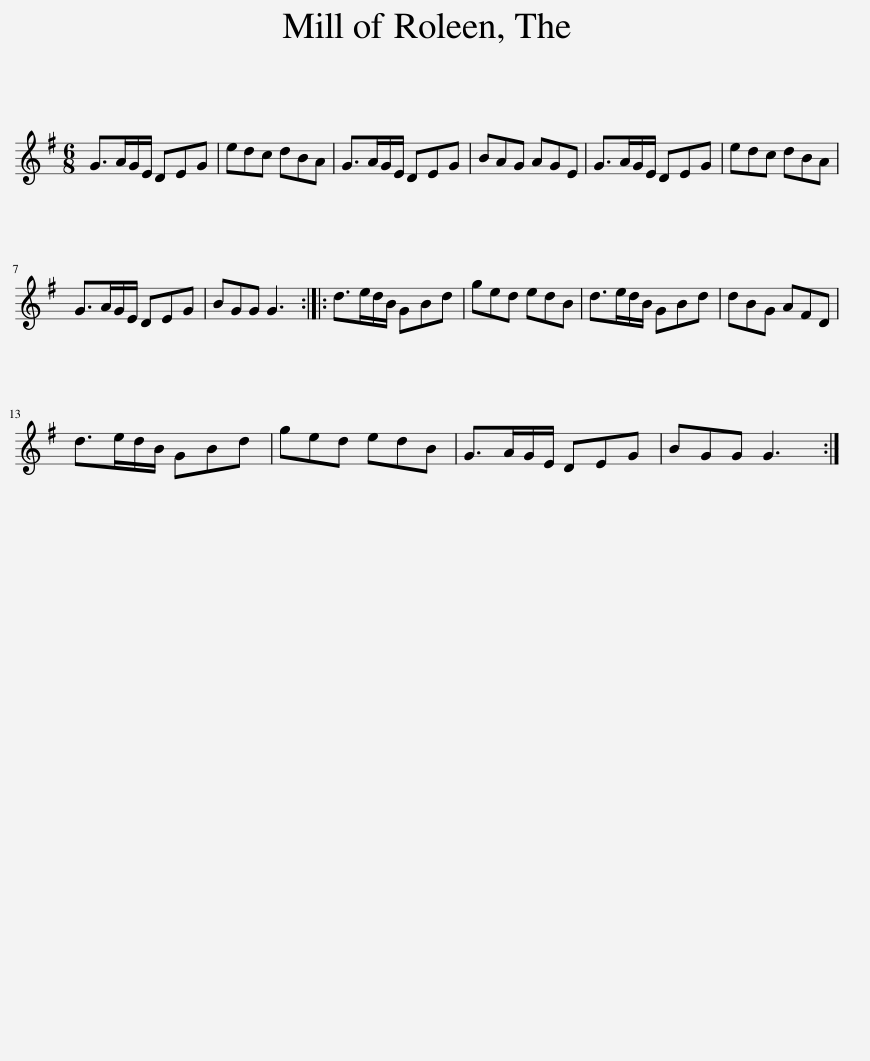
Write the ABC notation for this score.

X:1
L:1/8
M:6/8
I:linebreak $
K:G
V:1 treble
V:1
 G>AG/E/ DEG | edc dBA | G>AG/E/ DEG | BAG AGE | G>AG/E/ DEG | %5
 edc dBA |$ G>AG/E/ DEG | BGG G3 :: d>ed/B/ GBd | ged edB | %10
 d>ed/B/ GBd | dBG AFD |$ d>ed/B/ GBd | ged edB | G>AG/E/ DEG | %15
 BGG G3 :| %16
